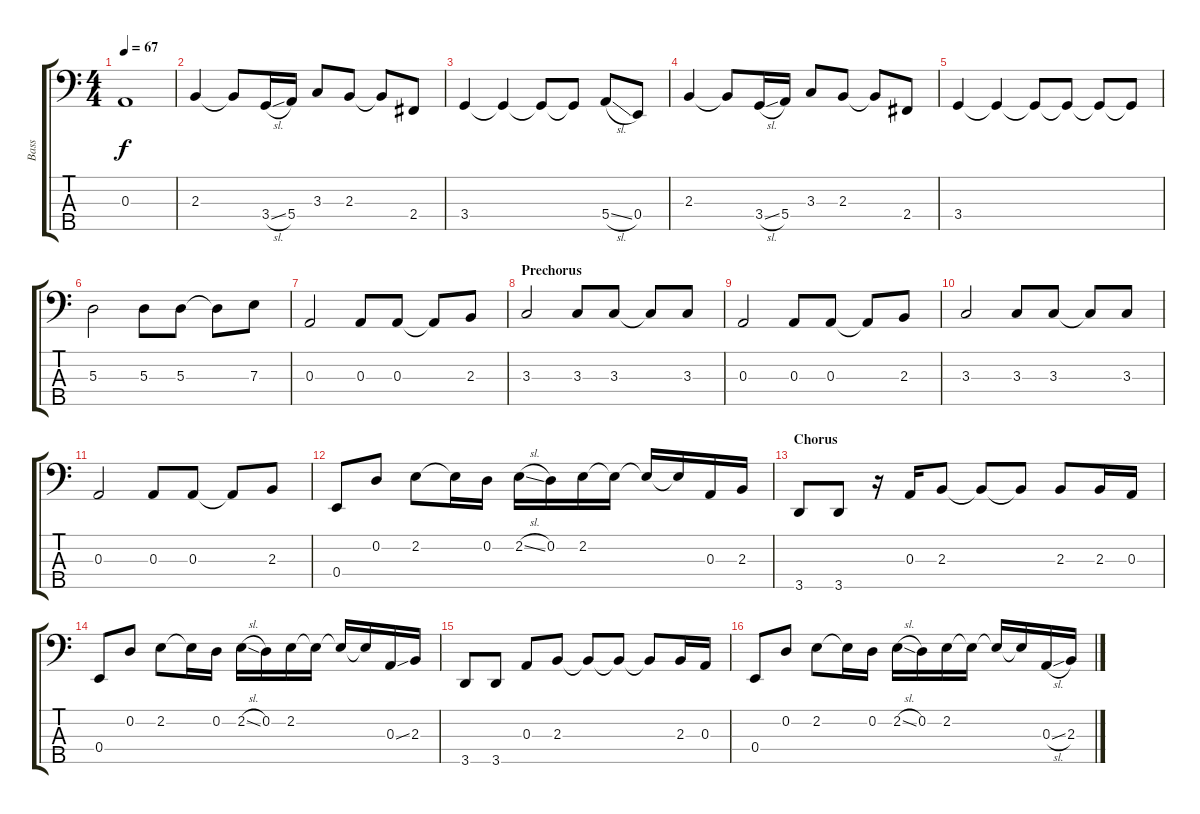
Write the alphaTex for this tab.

\track ("Bass" "Bass") {instrument electricbassfinger}
\staff {score tabs}
\tuning (G2 D2 A1 E1 B0) {hide}
\ts (4 4)
\tempo 67
\clef f4
\ks c
0.3.1{dy f} |
2.3.4 2.3{t}.8 3.4{sl}.16 5.4.16 3.3.8 2.3.8 2.3{t}.8 2.4.8 |
3.4.4 3.4{t}.4 3.4{t}.8 3.4{t}.8 5.4{sl}.8 0.4.8 |
2.3.4 2.3{t}.8 3.4{sl}.16 5.4.16 3.3.8 2.3.8 2.3{t}.8 2.4.8 |
3.4.4 3.4{t}.4 3.4{t}.8 3.4{t}.8 3.4{t}.8 3.4{t}.8 |
5.3.2 5.3.8 5.3.8 5.3{t}.8 7.3.8 |
0.3.2 0.3.8 0.3.8 0.3{t}.8 2.3.8 |
\section ("" "Prechorus")
3.3.2 3.3.8 3.3.8 3.3{t}.8 3.3.8 |
0.3.2 0.3.8 0.3.8 0.3{t}.8 2.3.8 |
3.3.2 3.3.8 3.3.8 3.3{t}.8 3.3.8 |
0.3.2 0.3.8 0.3.8 0.3{t}.8 2.3.8 |
0.4.8 0.2.8 2.2.8 2.2{t}.16 0.2.16 2.2{sl}.16 0.2.16 2.2.16 2.2{t}.16 2.2{t}.16 2.2{t}.16 0.3.16 2.3.16 |
\section ("" "Chorus")
3.5.8 3.5.8 r.16 0.3.16 2.3.8 2.3{t}.8 2.3{t}.8 2.3.8 2.3.16 0.3.16 |
0.4.8 0.2.8 2.2.8 2.2{t}.16 0.2.16 2.2{sl}.16 0.2.16 2.2.16 2.2{t}.16 2.2{t}.16 2.2{t}.16 0.3{ss}.16 2.3.16 |
3.5.8 3.5.8 0.3.8 2.3.8 2.3{t}.8 2.3{t}.8 2.3{t}.8 2.3.16 0.3.16 |
0.4.8 0.2.8 2.2.8 2.2{t}.16 0.2.16 2.2{sl}.16 0.2.16 2.2.16 2.2{t}.16 2.2{t}.16 2.2{t}.16 0.3{sl}.16 2.3.16
